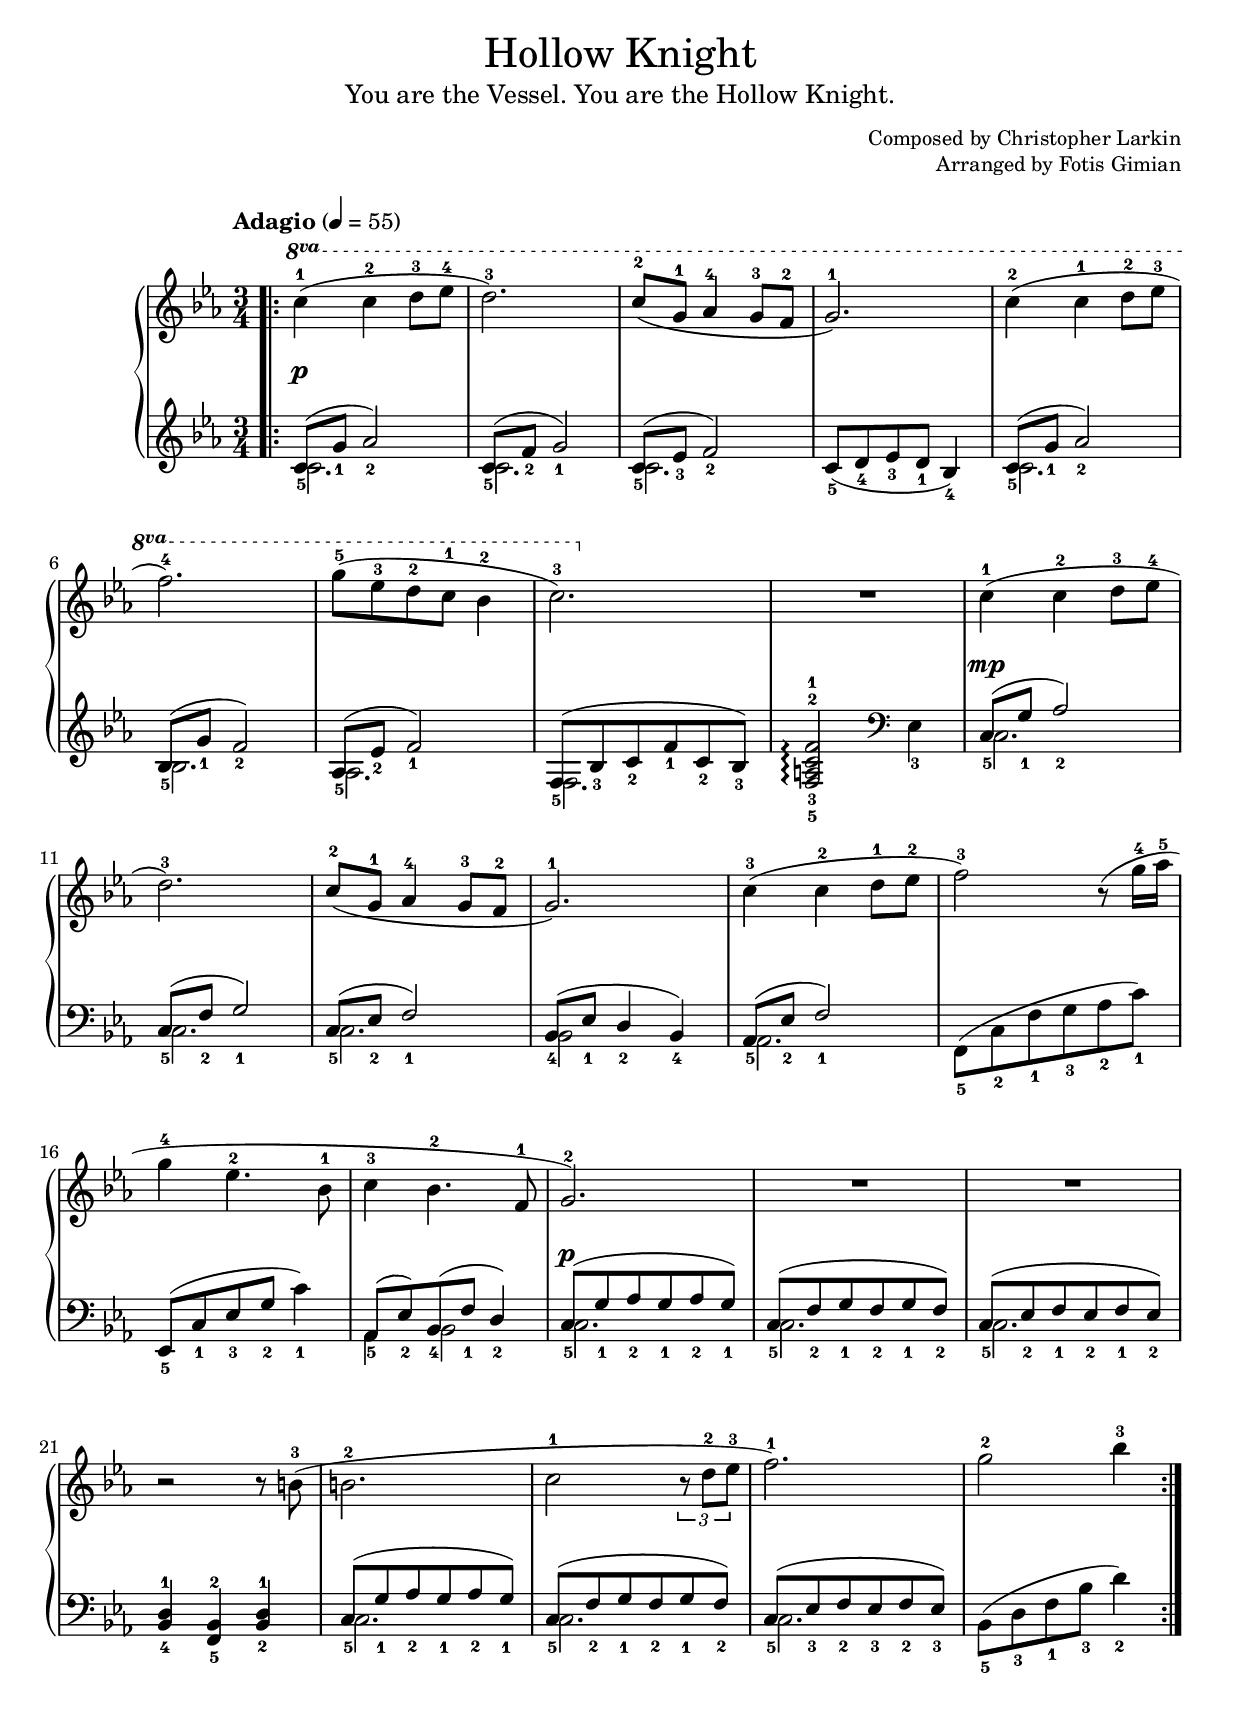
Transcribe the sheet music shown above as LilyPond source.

\version "2.22.1"
\language "english"

\header {
  title = "Hollow Knight"
  subtitle = "You are the Vessel. You are the Hollow Knight."
  composer = "Christopher Larkin"
  arranger = "Fotis Gimian"
}

global = {
  \key c \minor
  \time 3/4
  \tempo "Adagio" 4 = 55
}

right = \relative c'' {
  \global
  \bar ".|:"
  \ottava #1 c'4-1 (c-2 d8-3 ef-4
  d2.-3)
  c8-2 (g-1 af4-4 g8-3 f-2
  g2.-1)
  c4-2 (c-1 d8-2 ef-3
  f2.-4)
  g8-5 (ef-3 d-2 c-1 bf4-2
  c2.-3)
  R2.
  \ottava #0 c,4-1 (c-2 d8-3 ef-4
  d2.-3)
  c8-2 (g-1 af4-4 g8-3 f-2
  g2.-1)
  c4-3 (c-2 d8-1 ef-2
  f2-3) r8 (g16-4 af-5
  g4-4 ef4.-2 bf8-1
  c4-3 bf4.-2 f8-1
  g2.-2)
  R2.
  R2.
  r2 r8 b8-3 (
  b2.-2
  c2-1 \tuplet 3/2 { r8 d8-2 ef-3 }
  f2.-1)
  g2-2 bf4-3
  \bar ":|."
}

left = \relative c' {
  \global
  << { c8_5 (g'_1 af2_2) } \\ { c,2. } >>
  << { c8_5 (f_2 g2_1) } \\ { c,2. } >>
  << { c8_5 (ef_3 f2_2) } \\ { c2. } >>
  c8_5 (d_4 ef_3 d_1 bf4_4)
  << { c8_5 (g'_1 af2_2) } \\ { c,2. } >>
  << { bf8_5 (g'_1 f2_2) } \\ { bf,2. } >>
  << { af8_5 (ef'_2 f2_1) } \\ { af,2. } >>
  << { f8_5 (bf_3 c_2 f_1 c_2 bf_3) } \\ { f2. } >>
  <f-5 a-3 c-2 f-1>2\arpeggio \clef bass ef4_3
  << { c8_5 (g'_1 af2_2) } \\ { c,2. } >>
  << { c8_5 (f_2 g2_1) } \\ { c,2. } >>
  << { c8_5 (ef_2 f2_1) } \\ { c2. } >>
  << { bf8_4 (ef_1 d4_2 bf_4) } \\ { bf2 } >>
  << { af8_5 (ef'_2 f2_1) } \\ { af,2. } >>
  f8_5 (c'_2 f_1 g_3 af_2 c_1)
  ef,,8_5 (c'_1 ef_3 g_2 c4_1)
  << { af,8_5 (ef'_2) bf_4 (f'_1 d4_2) } \\ { af4 bf2 } >>
  << { c8_5 (g'_1 af_2 g_1 af_2 g_1) } \\ { c,2. } >>
  << { c8_5 (f_2 g_1 f_2 g_1 f_2) } \\ { c2. } >>
  << { c8_5 (ef_2 f_1 ef_2 f_1 ef_2) } \\ { c2. } >>
  <bf-4 d-1>4 <f-5 bf-2> <bf-2 d-1>
  << { c8_5 (g'_1 af_2 g_1 af_2 g_1) } \\ { c,2. } >>
  << { c8_5 (f_2 g_1 f_2 g_1 f_2) } \\ { c2. } >>
  << { c8_5 (ef_3 f_2 ef_3 f_2 ef_3) } \\ { c2. } >>
  bf8_5 (d_3 f_1 bf_3 d4_2)
}

dynamics = {
  s2.*9\p
  s2.*8\mp
  s2.*8\p
}

pages = 1
systems = 5
staffDistance = #12.5

\header {
  % Remove default LilyPond tagline.
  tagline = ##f
}

\book {
  \paper {
    % Configure score pages and system spacing.
    page-count = \pages
    system-count = \systems

    % Fill the score to the bottom of the page.
    ragged-last-bottom = ##f

    % Customise the header style.
    bookTitleMarkup = \markup {
      \vspace #2
      \column {
        % Space between the title and subtitle.
        \override #'(baseline-skip . 3.5)
        \column {
          \fill-line {
            \huge \larger \larger \larger
            \fromproperty #'header:title
          }
          \fill-line {
            \large \fromproperty #'header:subtitle
          }
        }
        \vspace #0.7
        % Space between the composer and arranger.
        \override #'(baseline-skip . 2.5)
        \column {
          \fill-line {
            \null
            \smaller \concat { "Composed by " \fromproperty #'header:composer }
          }
          \fill-line {
            \null
            \smaller \concat { "Arranged by " \fromproperty #'header:arranger }
          }
        }
        \vspace #0.5
      }
    }
  }

  \score {
    \layout {
      % Set the minimum distance between staffs within a system.
      \context {
        \Score
        \override StaffGrouper.staff-staff-spacing.minimum-distance = \staffDistance
      }

      % Increase the space below the tempo marking.
      \override Score.MetronomeMark.padding = #5

      % Ensure that octave lines show the va characters.
      \set Staff.ottavationMarkups = #ottavation-ordinals
    }

    \new PianoStaff <<
      \new Staff \right
      \new Dynamics \dynamics
      \new Staff \left
    >>

    \midi {
      % Ensure a MIDI file is exported.
    }
  }
}

